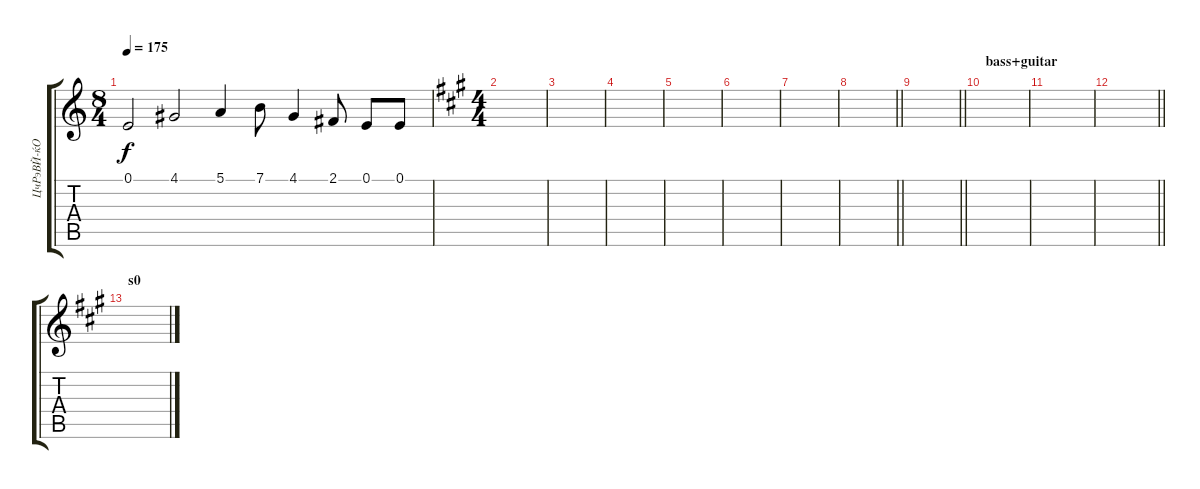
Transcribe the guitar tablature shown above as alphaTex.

\track ("ЦчРэВЙ-ќО" "ЦчРэВЙ-ќО") {instrument vibraphone}
\staff {score tabs}
\tuning (E4 B3 G3 D3 A2 E2) {hide}
\ts (8 4)
\tempo 175
\clef g2
\ks c
0.1.2{dy f} 4.1.2 5.1.4 7.1.8 4.1.4 2.1.8 0.1.8 0.1.8 |
\ts (4 4)
\ks a
|
|
|
|
|
|
\barLineRight lightlight
|
\barLineRight lightlight
|
\section ("" "bass+guitar")
|
|
\barLineRight lightlight
|
\section ("" "s0")
